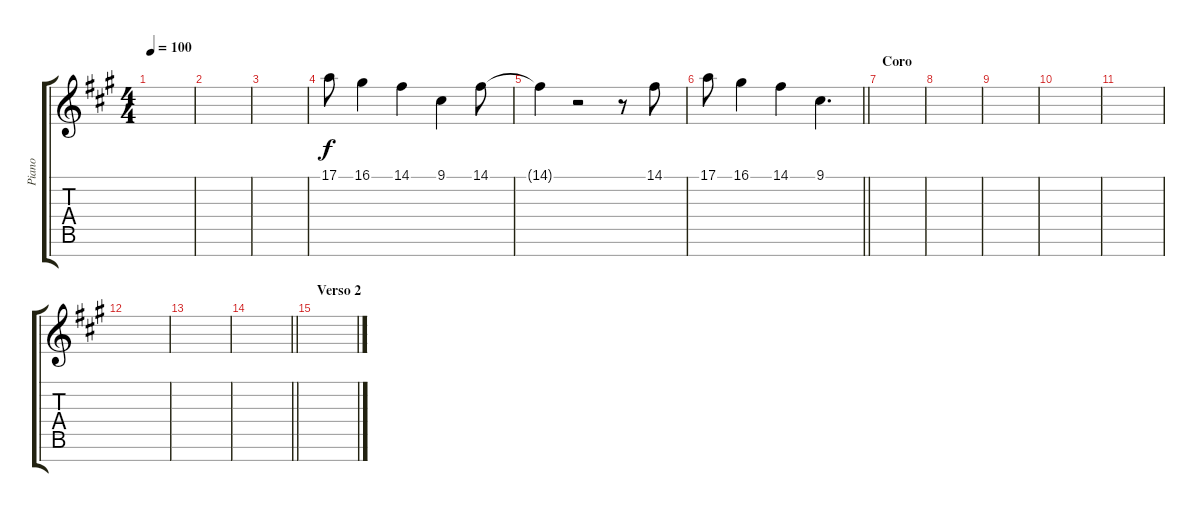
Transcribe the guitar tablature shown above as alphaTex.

\track ("Piano" "Piano") {instrument acousticgrandpiano}
\staff {score tabs}
\tuning (E4 B3 G3 D3 A2 E2 B1) {hide}
\ts (4 4)
\tempo 100
\clef g2
\ks f#minor
|
|
|
17.1.8 16.1.4 14.1.4 9.1.4 14.1.8 |
14.1{t}.4 r.2 r.8 14.1.8 |
\barLineRight lightlight
17.1.8 16.1.4 14.1.4 9.1.4{d} |
\section ("" "Coro")
|
|
|
|
|
|
|
\barLineRight lightlight
|
\section ("" "Verso 2")
